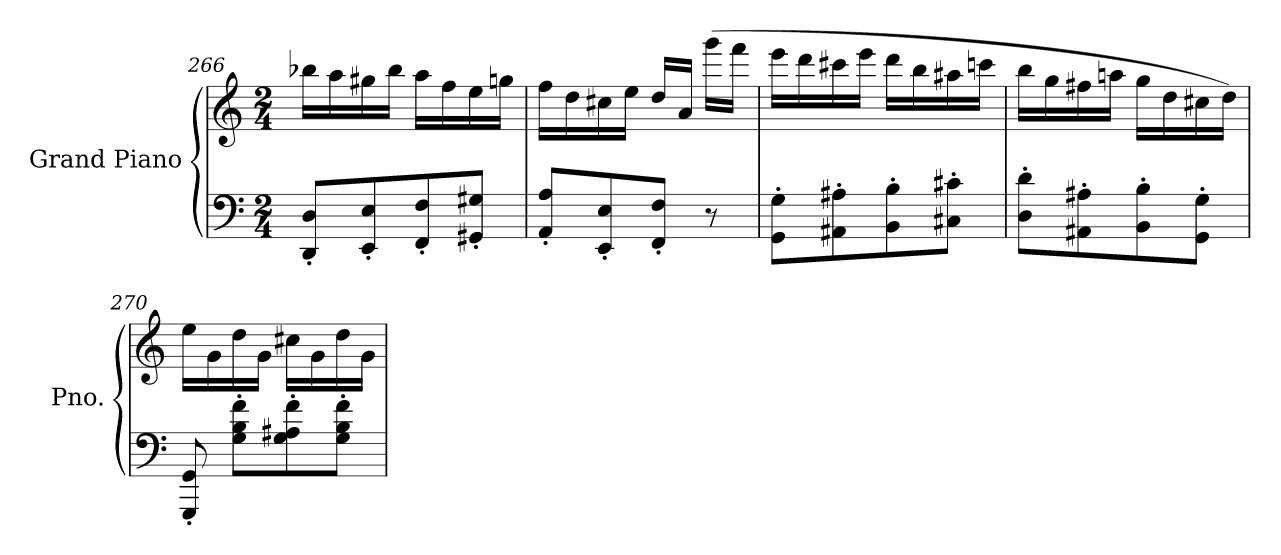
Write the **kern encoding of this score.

**kern	**kern
*part1	*part1
*staff2	*staff1
*I"Grand Piano	*
*I'Pno.	*
*clefF4	*clefG2
*k[]	*k[]
*M2/4	*M2/4
=266	=266
8DD/' 8D/'L	16bb-X\LL
.	16aa\
8EE/' 8E/'	16gg#X\
.	16bb-\JJ
8FF/' 8F/'	16aa\LL
.	16ff\
8GG#X/' 8G#X/'J	16ee\
.	16ggn\JJ
=267	=267
8AA/' 8A/'L	16ff\LL
.	16dd\
8EE/' 8E/'	16cc#X\
.	16ee\JJ
8FF/' 8F/'J	16dd/LL
.	16a/JJ
8r	(16ggg\LL
.	16fff\JJ
!!LO:LB:g=z
=268	=268
8GG\' 8G\'L	16eee\LL
.	16ddd\
8AA#X\' 8A#X\'	16ccc#X\
.	16eee\JJ
8BB\' 8B\'	16ddd\LL
.	16bb\
8C#X\' 8c#X\'J	16aa#X\
.	16cccn\JJ
=269	=269
8D\' 8d\'L	16bb\LL
.	16gg\
8AA#X\' 8A#X\'	16ff#X\
.	16aan\JJ
8BB\' 8B\'	16gg\LL
.	16dd\
8GG\' 8G\'J	16cc#X\
.	16dd\JJ)
=270	=270
8GGG/' 8GG/'	16ee\LL
.	16g\
8G\' 8B\' 8f\'L	16dd\
.	16g\JJ
8G\' 8A#X\' 8f\'	16cc#X\LL
.	16g\
8G\' 8B\' 8f\'J	16dd\
.	16g\JJ
=	=
*-	*-
